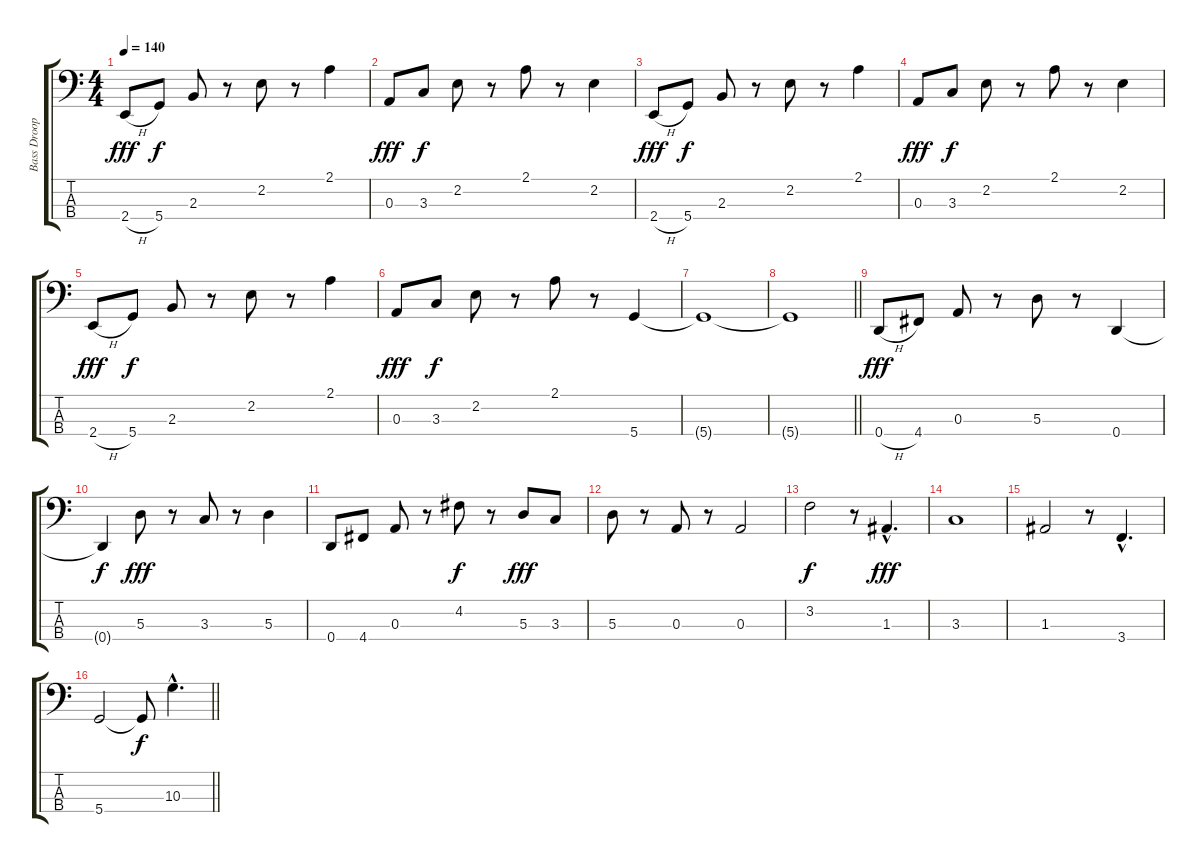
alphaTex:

\track ("Bass Droopped D (with Distortion)" "Bass Droop") {instrument electricbassfinger}
\staff {score tabs}
\tuning (G2 D2 A1 D1) {hide}
\ts (4 4)
\tempo 140
\clef f4
\ks c
2.4{h}.8{dy fff} 5.4.8{dy f} 2.3.8 r.8 2.2.8 r.8 2.1.4 |
0.3.8{dy fff} 3.3.8{dy f} 2.2.8 r.8 2.1.8 r.8 2.2.4 |
2.4{h}.8{dy fff} 5.4.8{dy f} 2.3.8 r.8 2.2.8 r.8 2.1.4 |
0.3.8{dy fff} 3.3.8{dy f} 2.2.8 r.8 2.1.8 r.8 2.2.4 |
2.4{h}.8{dy fff} 5.4.8{dy f} 2.3.8 r.8 2.2.8 r.8 2.1.4 |
0.3.8{dy fff} 3.3.8{dy f} 2.2.8 r.8 2.1.8 r.8 5.4.4 |
5.4{t}.1 |
\barLineRight lightlight
5.4{t}.1 |
0.4{h}.8{dy fff} 4.4.8 0.3.8 r.8 5.3.8 r.8 0.4.4 |
0.4{t}.4{dy f} 5.3.8{dy fff} r.8 3.3.8 r.8 5.3.4 |
0.4.8 4.4.8 0.3.8 r.8 4.2.8{dy f} r.8 5.3.8{dy fff} 3.3.8 |
5.3.8 r.8 0.3.8 r.8 0.3.2 |
3.2.2{dy f} r.8 1.3{hac}.4{d dy fff} |
3.3.1 |
1.3.2 r.8 3.4{hac}.4{d} |
\barLineRight lightlight
5.4.2 5.4{t}.8{dy f} 10.3{ss hac}.4{d}
